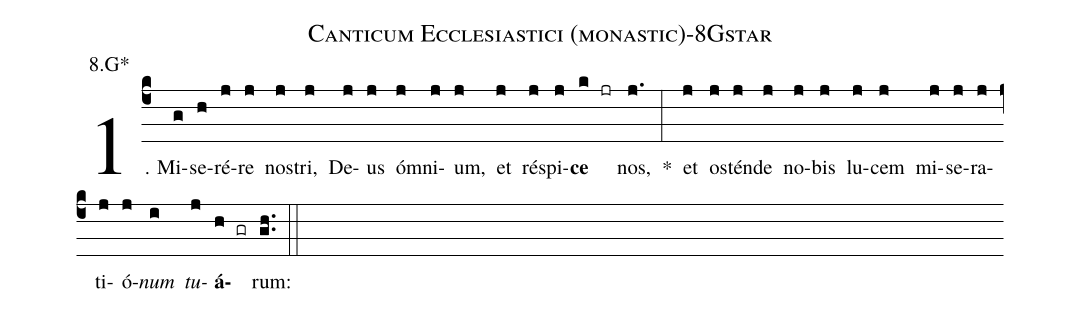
name: Canticum Ecclesiastici (monastic)-8Gstar;
annotation: 8.G*;
%%
(c4)1. Mi(g)se(h)ré(j)re(j) nos(j)tri,(j) De(j)us(j) óm(j)ni(j)um,(j) et(j) ré(j)spi(j)<b>ce</b>(k jr) nos,(j.) *(:) et(j) os(j)tén(j)de(j) no(j)bis(j) lu(j)cem(j) mi(j)se(j)ra(j)ti(j)ó(j)<i>num</i>(i) <i>tu</i>(j)<b>á</b>(h gr)rum:(gh..) (::)
